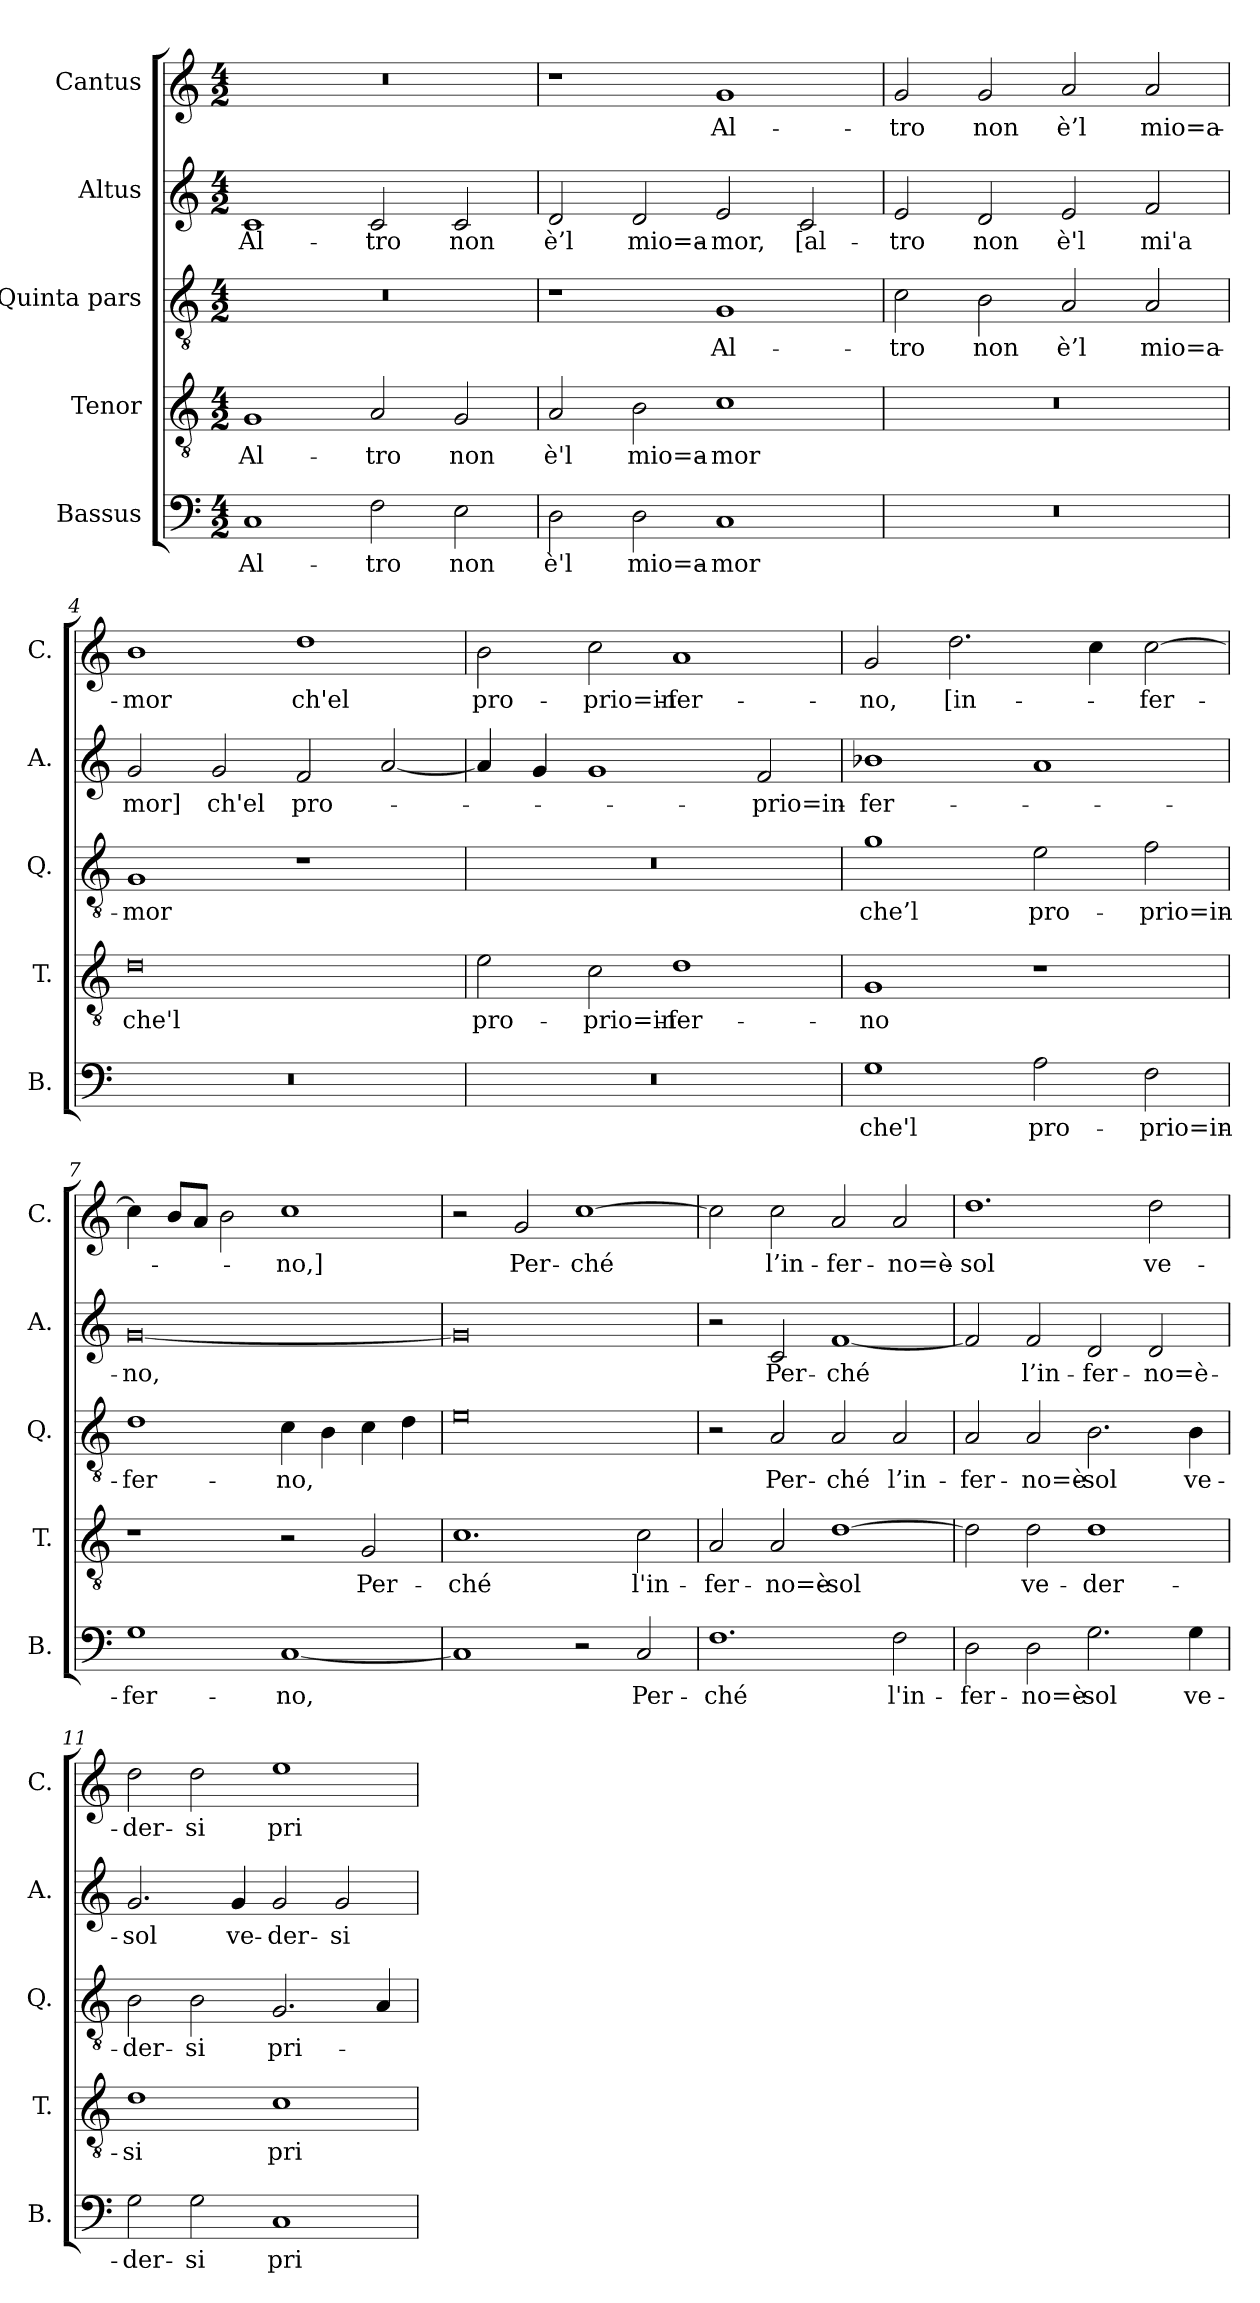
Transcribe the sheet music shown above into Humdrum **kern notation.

**kern	**text	**kern	**text	**kern	**text	**kern	**text	**kern	**text
*part5	*part5	*part4	*part4	*part3	*part3	*part2	*part2	*part1	*part1
*staff5	*staff5	*staff4	*staff4	*staff3	*staff3	*staff2	*staff2	*staff1	*staff1
*I"Bassus	*	*I"Tenor	*	*I"Quinta pars	*	*I"Altus	*	*I"Cantus	*
*I'B.	*	*I'T.	*	*I'Q.	*	*I'A.	*	*I'C.	*
*clefF4	*	*clefGv2	*	*clefGv2	*	*clefG2	*	*clefG2	*
*	*	*ITrd7c12	*	*ITrd7c12	*	*	*	*	*
*k[]	*	*k[]	*	*k[]	*	*k[]	*	*k[]	*
*C:	*	*C:	*	*C:	*	*C:	*	*C:	*
*M4/2	*	*M4/2	*	*M4/2	*	*M4/2	*	*M4/2	*
=1	=1	=1	=1	=1	=1	=1	=1	=1	=1
1C/	Al-	1GG/	Al-	0r	.	1c/	Al-	0r	.
2F\	-tro	2AA/	-tro	.	.	2c/	-tro	.	.
2E\	non	2GG/	non	.	.	2c/	non	.	.
=2	=2	=2	=2	=2	=2	=2	=2	=2	=2
2D\	è'l	2AA/	è'l	1r	.	2d/	è’l	1r	.
2D\	-mio=a-	2BB\	-mio=a-	.	.	2d/	-mio=a-	.	.
1C/	-mor	1C\	-mor	1GG/	Al-	2e/	-mor,	1g/	Al-
.	.	.	.	.	.	2c/	[al-	.	.
=3	=3	=3	=3	=3	=3	=3	=3	=3	=3
0r	.	0r	.	2C\	-tro	2e/	-tro	2g/	-tro
.	.	.	.	2BB\	non	2d/	non	2g/	non
.	.	.	.	2AA/	è’l	2e/	è'l	2a/	è’l
.	.	.	.	2AA/	-mio=a-	2f/	mi'a	2a/	-mio=a-
=4	=4	=4	=4	=4	=4	=4	=4	=4	=4
0r	.	0D\	che'l	1GG/	-mor	2g/	mor]	1b\	-mor
.	.	.	.	.	.	2g/	ch'el	.	.
.	.	.	.	1r	.	2f/	pro-	1dd\	ch'el
.	.	.	.	.	.	[2a/	.	.	.
=5	=5	=5	=5	=5	=5	=5	=5	=5	=5
0r	.	2E\	pro-	0r	.	4a/]	.	2b\	pro-
.	.	.	.	.	.	4g/	.	.	.
.	.	2C\	-prio=in-	.	.	1g/	.	2cc\	-prio=in-
.	.	1D\	-fer-	.	.	.	.	1a/	-fer-
.	.	.	.	.	.	2f/	-prio=in-	.	.
=6	=6	=6	=6	=6	=6	=6	=6	=6	=6
1G\	che'l	1GG/	-no	1G\	che’l	1b-\	-fer-	2g/	-no,
.	.	.	.	.	.	.	.	2.dd\	[in-
2A\	pro-	1r	.	2E\	pro-	1a/	.	.	.
.	.	.	.	.	.	.	.	4cc\	.
2F\	-prio=in-	.	.	2F\	-prio=in-	.	.	[2cc\	-fer-
=7	=7	=7	=7	=7	=7	=7	=7	=7	=7
1G\	-fer-	1r	.	1D\	-fer-	[0g/	-no,	4cc\]	.
.	.	.	.	.	.	.	.	8b/L	.
.	.	.	.	.	.	.	.	8a/J	.
.	.	.	.	.	.	.	.	2b\	.
[1C/	-no,	2r	.	4C\	-no,	.	.	1cc\	-no,]
.	.	.	.	4BB\	.	.	.	.	.
.	.	2GG/	Per-	4C\	.	.	.	.	.
.	.	.	.	4D\	.	.	.	.	.
=8	=8	=8	=8	=8	=8	=8	=8	=8	=8
1C/]	.	1.C\	-ché	0E\	.	0g/]	.	2r	.
.	.	.	.	.	.	.	.	2g/	Per-
2r	.	.	.	.	.	.	.	[1cc\	-ché
2C/	Per-	2C\	l'in-	.	.	.	.	.	.
=9	=9	=9	=9	=9	=9	=9	=9	=9	=9
1.F\	-ché	2AA/	-fer-	2r	.	2r	.	2cc\]	.
.	.	2AA/	-no=è-	2AA/	Per-	2c/	Per-	2cc\	l’in-
.	.	[1D\	sol	2AA/	-ché	[1f/	-ché	2a/	-fer-
2F\	l'in-	.	.	2AA/	l’in-	.	.	2a/	-no=è-
=10	=10	=10	=10	=10	=10	=10	=10	=10	=10
2D\	-fer-	2D\]	.	2AA/	-fer-	2f/]	.	1.dd\	sol
2D\	-no=è-	2D\	ve-	2AA/	-no=è-	2f/	l’in-	.	.
2.G\	sol	1D\	-der-	2.BB\	sol	2d/	-fer-	.	.
.	.	.	.	.	.	2d/	-no=è-	2dd\	ve-
4G\	ve-	.	.	4BB\	ve-	.	.	.	.
=11	=11	=11	=11	=11	=11	=11	=11	=11	=11
2G\	-der-	1D\	-si	2BB\	-der-	2.g/	sol	2dd\	-der-
2G\	-si	.	.	2BB\	-si	.	.	2dd\	-si
.	.	.	.	.	.	4g/	ve-	.	.
1C/	pri-	1C\	pri-	2.GG/	pri-	2g/	-der-	1ee\	pri-
.	.	.	.	.	.	2g/	-si	.	.
.	.	.	.	4AA/	.	.	.	.	.
=	=	=	=	=	=	=	=	=	=
*-	*-	*-	*-	*-	*-	*-	*-	*-	*-
